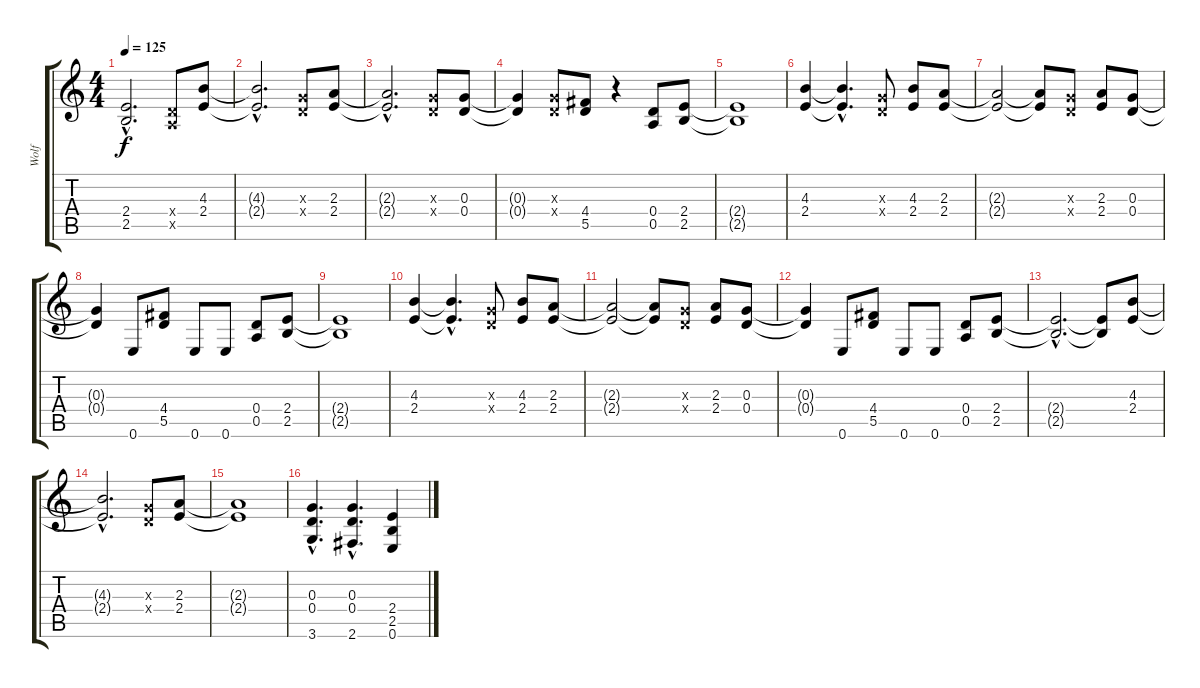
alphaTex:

\track ("Wolf" "Wolf") {instrument overdrivenguitar}
\staff {score tabs}
\tuning (E4 B3 G3 D3 A2 E2) {hide}
\ts (4 4)
\tempo 125
\clef g2
\ks c
(2.4{hac t} 2.5{hac t}).2{d dy f} (0.4{x} 0.5{x}).8 (4.3 2.4).8 |
(4.3{hac t} 2.4{hac t}).2{d} (0.3{x} 0.4{x}).8 (2.3 2.4).8 |
(2.3{hac t} 2.4{hac t}).2{d} (0.3{x} 0.4{x}).8 (0.3 0.4).8 |
(0.3{t} 0.4{t}).4 (0.3{x} 0.4{x}).8 (4.4 5.5).8 r.4 (0.4 0.5).8 (2.4 2.5).8 |
(2.4{t} 2.5{t}).1 |
(4.3 2.4).4{volume 16 instrument distortionguitar} (4.3{hac t} 2.4{hac t}).4{d} (0.3{x} 0.4{x}).8 (4.3 2.4).8 (2.3 2.4).8 |
(2.3{t} 2.4{t}).2 (2.3{t} 2.4{t}).8 (0.3{x} 0.4{x}).8 (2.3 2.4).8 (0.3 0.4).8 |
(0.3{t} 0.4{t}).4 0.6.8 (4.4 5.5).8 0.6.8 0.6.8 (0.4 0.5).8 (2.4 2.5).8 |
(2.4{t} 2.5{t}).1 |
(4.3 2.4).4 (4.3{hac t} 2.4{hac t}).4{d} (0.3{x} 0.4{x}).8 (4.3 2.4).8 (2.3 2.4).8 |
(2.3{t} 2.4{t}).2 (2.3{t} 2.4{t}).8 (0.3{x} 0.4{x}).8 (2.3 2.4).8 (0.3 0.4).8 |
(0.3{t} 0.4{t}).4 0.6.8 (4.4 5.5).8 0.6.8 0.6.8 (0.4 0.5).8 (2.4 2.5).8 |
(2.4{hac t} 2.5{hac t}).2{d} (2.4{t} 2.5{t}).8 (4.3 2.4).8 |
(4.3{hac t} 2.4{hac t}).2{d} (0.3{x} 0.4{x}).8 (2.3 2.4).8 |
(2.3{t} 2.4{t}).1 |
(0.3{hac} 0.4{hac} 3.6{hac}).4{d} (0.3{hac} 0.4{hac} 2.6{hac}).4{d} (2.4 2.5 0.6).4
